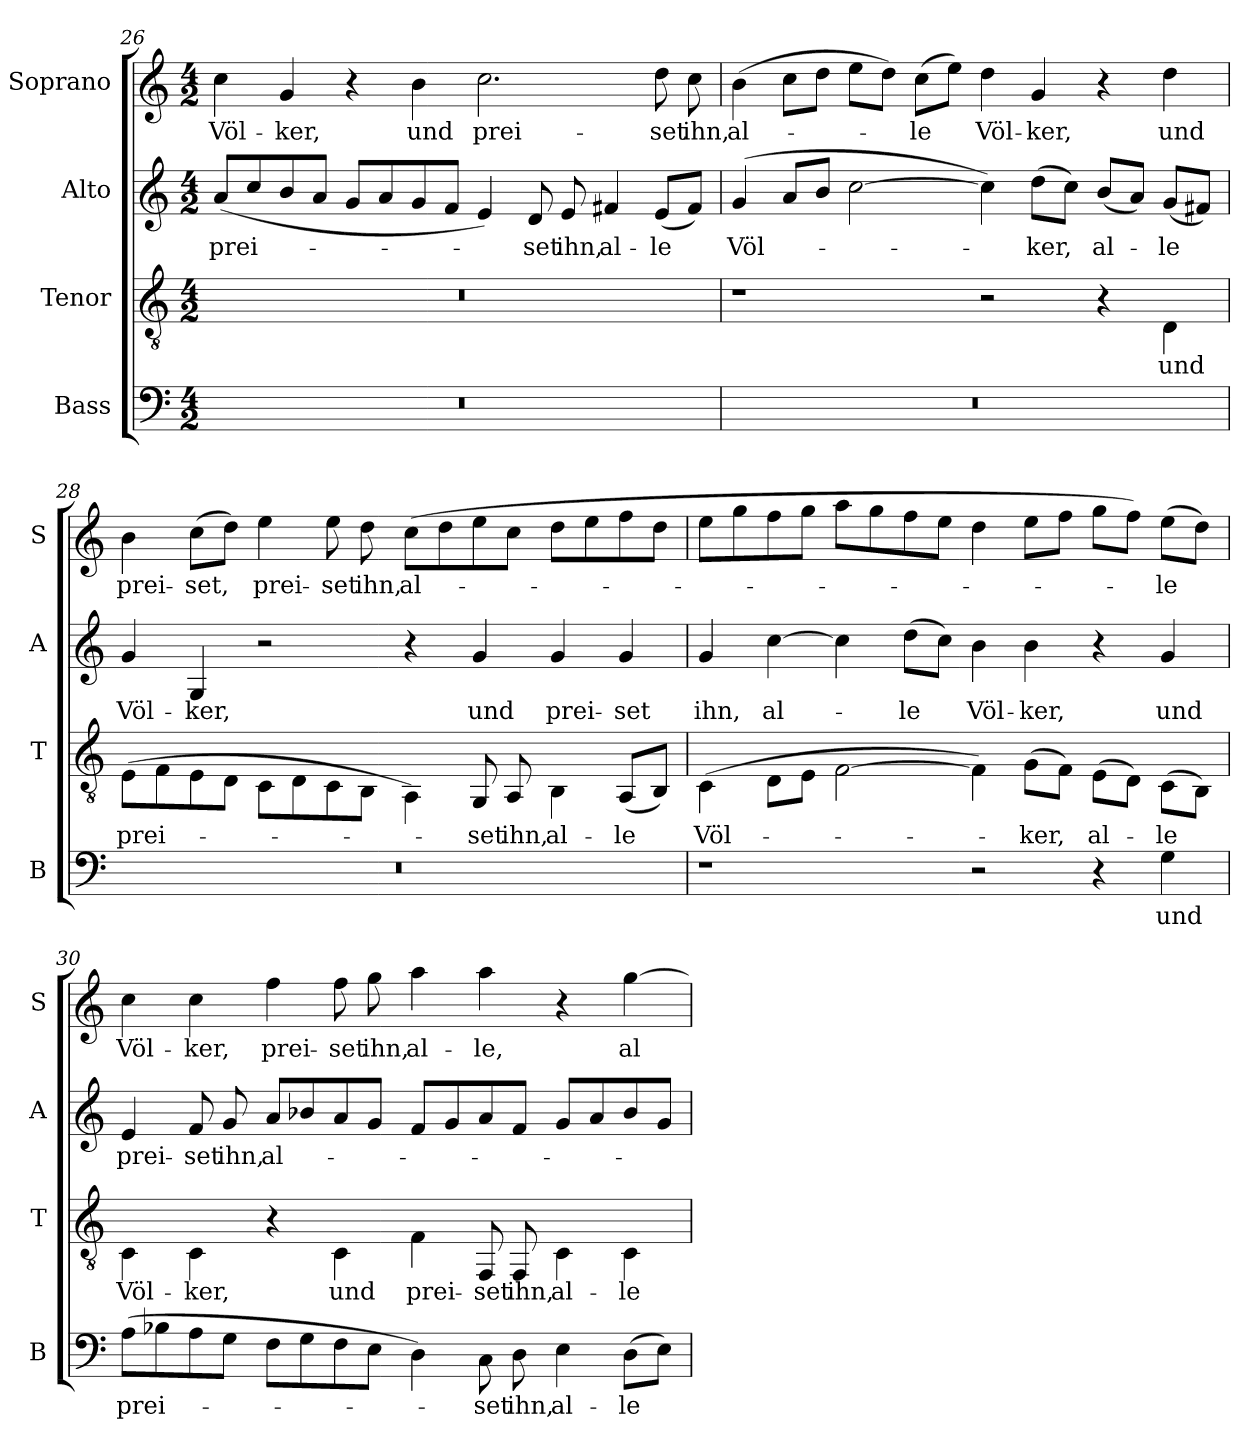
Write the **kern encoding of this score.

**kern	**text	**kern	**text	**kern	**text	**kern	**text
*part4	*part4	*part3	*part3	*part2	*part2	*part1	*part1
*staff4	*staff4	*staff3	*staff3	*staff2	*staff2	*staff1	*staff1
*I"Bass	*	*I"Tenor	*	*I"Alto	*	*I"Soprano	*
*I'B	*	*I'T	*	*I'A	*	*I'S	*
*clefF4	*	*clefGv2	*	*clefG2	*	*clefG2	*
*k[]	*	*k[]	*	*k[]	*	*k[]	*
*C:	*	*C:	*	*C:	*	*C:	*
*M4/2	*	*M4/2	*	*M4/2	*	*M4/2	*
=26	=26	=26	=26	=26	=26	=26	=26
!LO:N:vis=1	!	!LO:N:vis=1	!	!	!	!	!
!	!	!	!	!	!LO:LY:b:color=#000000	!	!
!	!	!	!	!	!	!	!LO:LY:b:color=#000000
0r	.	0r	.	(8ai/L	prei-	4cci\	Völ-
.	.	.	.	8cci/	.	.	.
!	!	!	!	!	!	!	!LO:LY:b:color=#000000
.	.	.	.	8bi/	.	4gi/	-ker,
.	.	.	.	8ai/J	.	.	.
.	.	.	.	8gi/L	.	4r	.
.	.	.	.	8ai/	.	.	.
!	!	!	!	!	!	!	!LO:LY:b:color=#000000
.	.	.	.	8gi/	.	4bi\	und
.	.	.	.	8fi/J	.	.	.
!	!	!	!	!	!	!	!LO:LY:b:color=#000000
.	.	.	.	4ei/)	.	2.cci\	prei-
!	!	!	!	!	!LO:LY:b:color=#000000	!	!
.	.	.	.	8di/	-set	.	.
!	!	!	!	!	!LO:LY:b:color=#000000	!	!
.	.	.	.	8ei/	ihn,	.	.
!	!	!	!	!	!LO:LY:b:color=#000000	!	!
.	.	.	.	4f#Xi/	al-	.	.
!	!	!	!	!	!LO:LY:b:color=#000000	!	!
!	!	!	!	!	!	!	!LO:LY:b:color=#000000
.	.	.	.	(8ei/L	-le	8ddi\	-set
!	!	!	!	!	!	!	!LO:LY:b:color=#000000
.	.	.	.	8f#i/J)	.	8cci\	ihn,
=27	=27	=27	=27	=27	=27	=27	=27
!LO:N:vis=1	!	!	!	!	!	!	!
!	!	!	!	!	!LO:LY:b:color=#000000	!	!
!	!	!	!	!	!	!	!LO:LY:b:color=#000000
0r	.	1r	.	(4gi/	Völ-	(4bi\	al-
.	.	.	.	8ai/L	.	8cci\L	.
.	.	.	.	8bi/J	.	8ddi\J	.
.	.	.	.	[2cci\	.	8eei\L	.
.	.	.	.	.	.	8ddi\J)	.
!	!	!	!	!	!	!	!LO:LY:b:color=#000000
.	.	.	.	.	.	(8cci\L	-le
.	.	.	.	.	.	8eei\J)	.
!	!	!	!	!	!	!	!LO:LY:b:color=#000000
.	.	2r	.	4cci\])	.	4ddi\	Völ-
!	!	!	!	!	!LO:LY:b:color=#000000	!	!
!	!	!	!	!	!	!	!LO:LY:b:color=#000000
.	.	.	.	(8ddi\L	-ker,	4gi/	-ker,
.	.	.	.	8cci\J)	.	.	.
!	!	!	!	!	!LO:LY:b:color=#000000	!	!
.	.	4r	.	(8bi/L	al-	4r	.
.	.	.	.	8ai/J)	.	.	.
!	!	!	!LO:LY:b:color=#000000	!	!	!	!
!	!	!	!	!	!LO:LY:b:color=#000000	!	!
!	!	!	!	!	!	!	!LO:LY:b:color=#000000
.	.	4Di\	und	(8gi/L	-le	4ddi\	und
.	.	.	.	8f#Xi/J)	.	.	.
!!LO:PB:g=z
=28	=28	=28	=28	=28	=28	=28	=28
!LO:N:vis=1	!	!	!	!	!	!	!
!	!	!	!LO:LY:b:color=#000000	!	!	!	!
!	!	!	!	!	!LO:LY:b:color=#000000	!	!
!	!	!	!	!	!	!	!LO:LY:b:color=#000000
0r	.	(8Ei\L	prei-	4gi/	Völ-	4bi\	prei-
.	.	8Fi\	.	.	.	.	.
!	!	!	!	!	!LO:LY:b:color=#000000	!	!
!	!	!	!	!	!	!	!LO:LY:b:color=#000000
.	.	8Ei\	.	4Gi/	-ker,	(8cci\L	-set,
.	.	8Di\J	.	.	.	8ddi\J)	.
!	!	!	!	!	!	!	!LO:LY:b:color=#000000
.	.	8Ci\L	.	2r	.	4eei\	prei-
.	.	8Di\	.	.	.	.	.
!	!	!	!	!	!	!	!LO:LY:b:color=#000000
.	.	8Ci\	.	.	.	8eei\	-set
!	!	!	!	!	!	!	!LO:LY:b:color=#000000
.	.	8BBi\J	.	.	.	8ddi\	ihn,
!	!	!	!	!	!	!	!LO:LY:b:color=#000000
.	.	4AAi\)	.	4r	.	(8cci\L	al-
.	.	.	.	.	.	8ddi\	.
!	!	!	!LO:LY:b:color=#000000	!	!	!	!
!	!	!	!	!	!LO:LY:b:color=#000000	!	!
.	.	8GGi/	-set	4gi/	und	8eei\	.
!	!	!	!LO:LY:b:color=#000000	!	!	!	!
.	.	8AAi/	ihn,	.	.	8cci\J	.
!	!	!	!LO:LY:b:color=#000000	!	!	!	!
!	!	!	!	!	!LO:LY:b:color=#000000	!	!
.	.	4BBi\	al-	4gi/	prei-	8ddi\L	.
.	.	.	.	.	.	8eei\	.
!	!	!	!LO:LY:b:color=#000000	!	!	!	!
!	!	!	!	!	!LO:LY:b:color=#000000	!	!
.	.	(8AAi/L	-le	4gi/	-set	8ffi\	.
.	.	8BBi/J)	.	.	.	8ddi\J	.
=29	=29	=29	=29	=29	=29	=29	=29
!	!	!	!LO:LY:b:color=#000000	!	!	!	!
!	!	!	!	!	!LO:LY:b:color=#000000	!	!
1r	.	(4Ci\	Völ-	4gi/	ihn,	8eei\L	.
.	.	.	.	.	.	8ggi\	.
!	!	!	!	!	!LO:LY:b:color=#000000	!	!
.	.	8Di\L	.	[4cci\	al-	8ffi\	.
.	.	8Ei\J	.	.	.	8ggi\J	.
.	.	[2Fi\	.	4cci\]	.	8aai\L	.
.	.	.	.	.	.	8ggi\	.
!	!	!	!	!	!LO:LY:b:color=#000000	!	!
.	.	.	.	(8ddi\L	-le	8ffi\	.
.	.	.	.	8cci\J)	.	8eei\J	.
!	!	!	!	!	!LO:LY:b:color=#000000	!	!
2r	.	4Fi\])	.	4bi\	Völ-	4ddi\	.
!	!	!	!LO:LY:b:color=#000000	!	!	!	!
!	!	!	!	!	!LO:LY:b:color=#000000	!	!
.	.	(8Gi\L	-ker,	4bi\	-ker,	8eei\L	.
.	.	8Fi\J)	.	.	.	8ffi\J	.
!	!	!	!LO:LY:b:color=#000000	!	!	!	!
4r	.	(8Ei\L	al-	4r	.	8ggi\L	.
.	.	8Di\J)	.	.	.	8ffi\J)	.
!	!LO:LY:b:color=#000000	!	!	!	!	!	!
!	!	!	!LO:LY:b:color=#000000	!	!	!	!
!	!	!	!	!	!LO:LY:b:color=#000000	!	!
!	!	!	!	!	!	!	!LO:LY:b:color=#000000
4Gi\	und	(8Ci\L	-le	4gi/	und	(8eei\L	-le
.	.	8BBi\J)	.	.	.	8ddi\J)	.
=30	=30	=30	=30	=30	=30	=30	=30
!	!LO:LY:b:color=#000000	!	!	!	!	!	!
!	!	!	!LO:LY:b:color=#000000	!	!	!	!
!	!	!	!	!	!LO:LY:b:color=#000000	!	!
!	!	!	!	!	!	!	!LO:LY:b:color=#000000
(8Ai\L	prei-	4Ci\	Völ-	4ei/	prei-	4cci\	Völ-
8B-Xi\	.	.	.	.	.	.	.
!	!	!	!LO:LY:b:color=#000000	!	!	!	!
!	!	!	!	!	!LO:LY:b:color=#000000	!	!
!	!	!	!	!	!	!	!LO:LY:b:color=#000000
8Ai\	.	4Ci\	-ker,	8fi/	-set	4cci\	-ker,
!	!	!	!	!	!LO:LY:b:color=#000000	!	!
8Gi\J	.	.	.	8gi/	ihn,	.	.
!	!	!	!	!	!LO:LY:b:color=#000000	!	!
!	!	!	!	!	!	!	!LO:LY:b:color=#000000
8Fi\L	.	4r	.	8ai/L	al-	4ffi\	prei-
8Gi\	.	.	.	8b-Xi/	.	.	.
!	!	!	!LO:LY:b:color=#000000	!	!	!	!
!	!	!	!	!	!	!	!LO:LY:b:color=#000000
8Fi\	.	4Ci\	und	8ai/	.	8ffi\	-set
!	!	!	!	!	!	!	!LO:LY:b:color=#000000
8Ei\J	.	.	.	8gi/J	.	8ggi\	ihn,
!	!	!	!LO:LY:b:color=#000000	!	!	!	!
!	!	!	!	!	!	!	!LO:LY:b:color=#000000
4Di\)	.	4Fi\	prei-	8fi/L	.	4aai\	al-
.	.	.	.	8gi/	.	.	.
!	!LO:LY:b:color=#000000	!	!	!	!	!	!
!	!	!	!LO:LY:b:color=#000000	!	!	!	!
!	!	!	!	!	!	!	!LO:LY:b:color=#000000
8Ci\	-set	8FFi/	-set	8ai/	.	4aai\	-le,
!	!LO:LY:b:color=#000000	!	!	!	!	!	!
!	!	!	!LO:LY:b:color=#000000	!	!	!	!
8Di\	ihn,	8FFi/	ihn,	8fi/J	.	.	.
!	!LO:LY:b:color=#000000	!	!	!	!	!	!
!	!	!	!LO:LY:b:color=#000000	!	!	!	!
4Ei\	al-	4Ci\	al-	8gi/L	.	4r	.
.	.	.	.	8ai/	.	.	.
!	!LO:LY:b:color=#000000	!	!	!	!	!	!
!	!	!	!LO:LY:b:color=#000000	!	!	!	!
!	!	!	!	!	!	!	!LO:LY:b:color=#000000
(8Di\L	-le	4Ci\	-le	8b-i/	.	[4ggi\	al-
8Ei\J)	.	.	.	8gi/J	.	.	.
=	=	=	=	=	=	=	=
*-	*-	*-	*-	*-	*-	*-	*-
